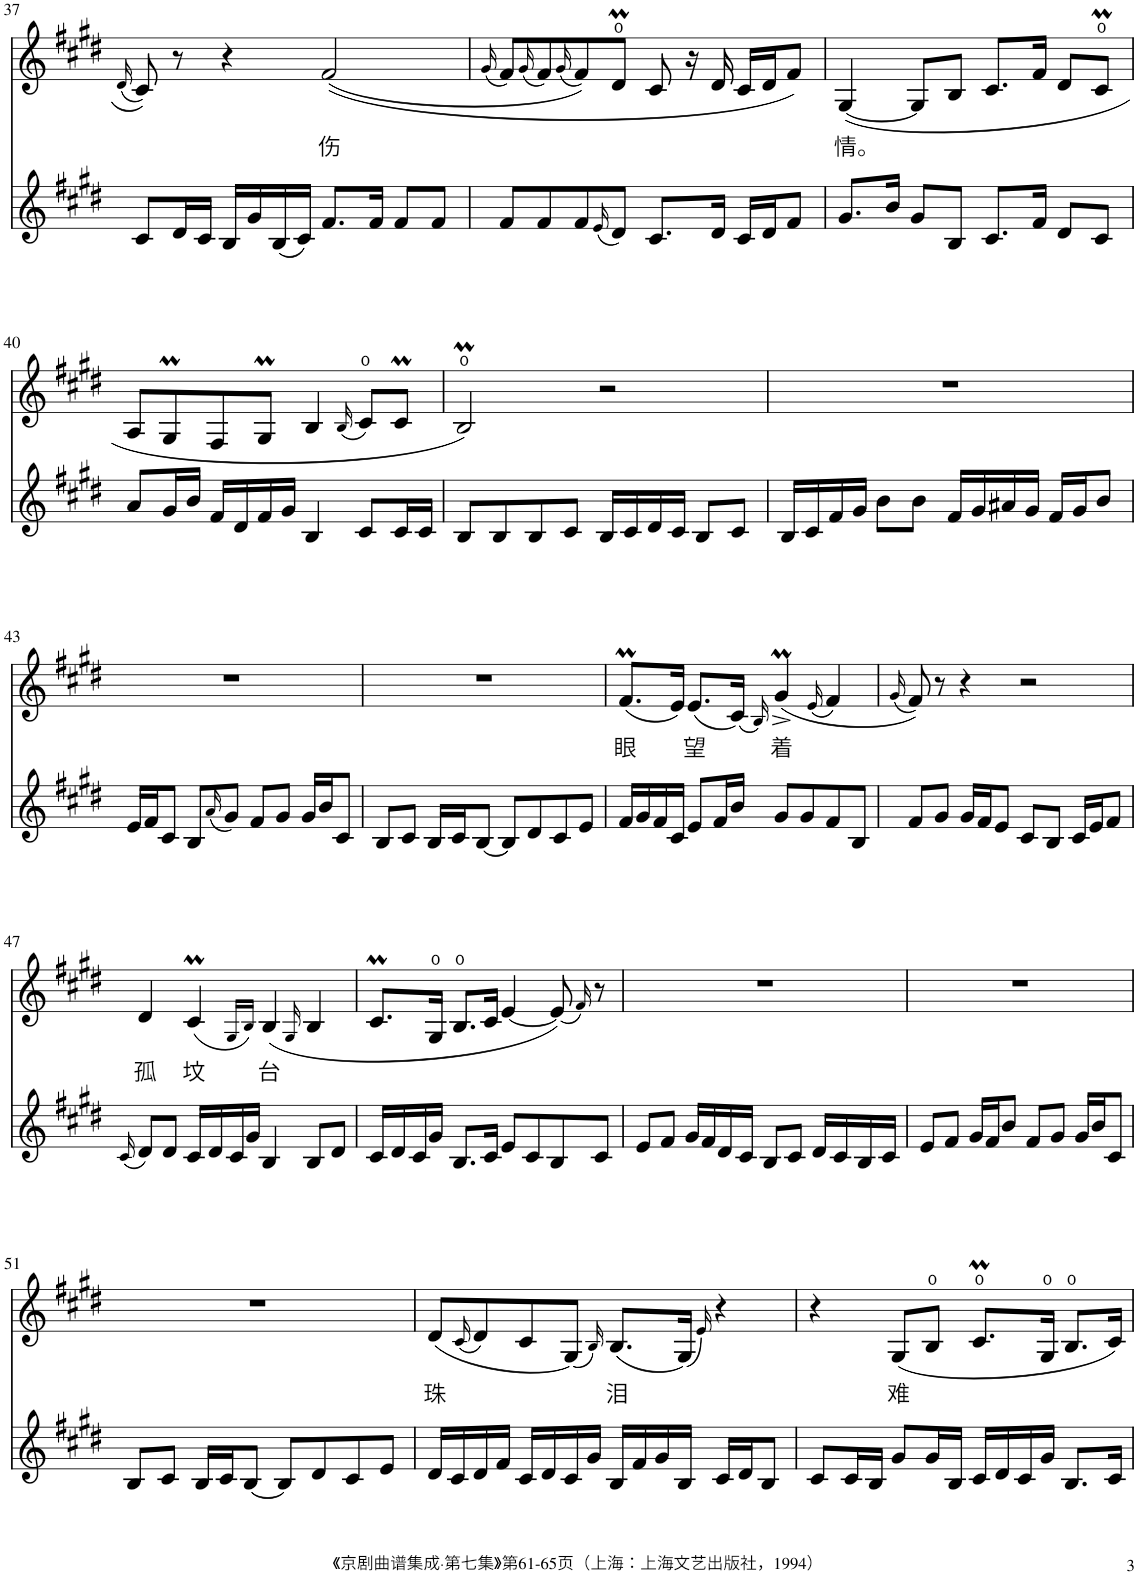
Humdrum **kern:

**kern	**kern	**text
*part2	*part1	*part1
*staff2	*staff1	*staff1
*I"Piano	*I"Piano	*
*I'Pno	*I'Pno	*
!!LO:PB:g=z
*clefG2	*clefG2	*
*k[f#c#g#d#]	*k[f#c#g#d#]	*
*M4/4	*M4/4	*
=37	=37	=37
.	(16qd#/	.
8c#/L	8c#/)	.
16d#/L	8r	.
16c#/JJ	.	.
16B/LL	4r	.
16g#/	.	.
(16B/	.	.
16c#/JJ)	.	.
!	!	!LO:LY:b
8.f#/L	((2f#/	伤
16f#/Jk	.	.
8f#/L	.	.
8f#/J	.	.
=38	=38	=38
.	(16qg#/	.
8f#/L	8f#/L)	.
.	(16qg#/	.
8f#/	8f#/)	.
.	(16qg#/	.
8f#/	8f#/))	.
(16qe/	.	.
8d#/J)	8d#m/J	.
8.c#/L	8c#/	.
.	16r	.
16d#/Jk	16d#/	.
16c#/LL	16c#/LL	.
16d#/J	16d#/J	.
8f#/J	8f#/J)	.
=39	=39	=39
!	!	!LO:LY:b
8.g#/L	([4G#/	情。
16b/Jk	.	.
8g#/L	8G#/L]	.
8B/J	8B/J	.
8.c#/L	8.c#/L	.
16f#/Jk	16f#/Jk	.
8d#/L	8d#/L	.
8c#/J	8c#M/J	.
!!LO:LB:g=z
=40	=40	=40
8a/L	8A/L	.
16g#/L	8G#m/	.
16b/JJ	.	.
16f#/LL	8F#/	.
16d#/	.	.
16f#/	8G#m/J	.
16g#/JJ	.	.
4B/	4B/	.
.	(16qB/	.
8c#/L	8c#/L)	.
16c#/L	8c#M/J	.
16c#/JJ	.	.
=41	=41	=41
8B/L	2BM/)	.
8B/	.	.
8B/	.	.
8c#/J	.	.
16B/LL	2r	.
16c#/	.	.
16d#/	.	.
16c#/JJ	.	.
8B/L	.	.
8c#/J	.	.
=42	=42	=42
16B/LL	1r	.
16c#/	.	.
16f#/	.	.
16g#/JJ	.	.
8b\L	.	.
8b\J	.	.
16f#/LL	.	.
16g#/	.	.
16a#X/	.	.
16g#/JJ	.	.
16f#/LL	.	.
16g#/J	.	.
8b/J	.	.
!!LO:LB:g=z
=43	=43	=43
16e/LL	1r	.
16f#/J	.	.
8c#/J	.	.
8B/L	.	.
(16qa/	.	.
8g#/J)	.	.
8f#/L	.	.
8g#/J	.	.
16g#/LL	.	.
16b/J	.	.
8c#/J	.	.
=44	=44	=44
8B/L	1r	.
8c#/J	.	.
16B/LL	.	.
16c#/J	.	.
[8B/J	.	.
8B/L]	.	.
8d#/	.	.
8c#/	.	.
8e/J	.	.
=45	=45	=45
!	!	!LO:LY:b
16f#/LL	(8.f#M/L	眼
16g#/	.	.
16f#/	.	.
16c#/JJ	16e/Jk)	.
!	!	!LO:LY:b
8e/L	(8.e/L	望
16f#/L	.	.
16b/JJ	(16c#/Jk)	.
.	16qB/)	.
!	!	!LO:LY:b
8g#/L	(4g#m^/	着
8g#/	.	.
.	(16qe/	.
8f#/	4f#/)	.
8B/J	.	.
=46	=46	=46
.	(16qg#/	.
8f#/L	8f#/))	.
8g#/J	8r	.
16g#/LL	4r	.
16f#/J	.	.
8e/J	.	.
8c#/L	2r	.
8B/J	.	.
16c#/LL	.	.
16e/J	.	.
8f#/J	.	.
!!LO:LB:g=z
=47	=47	=47
(16qc#/	.	.
!	!	!LO:LY:b
8d#/L)	4d#/	孤
8d#/J	.	.
!	!	!LO:LY:b
16c#/LL	(4c#M/	坟
16d#/	.	.
16c#/	.	.
16g#/JJ	.	.
.	16qG#/LL	.
.	16qB/JJ)	.
!	!	!LO:LY:b
4B/	(4B/	台
.	16qG#/	.
8B/L	4B/	.
8d#/J	.	.
=48	=48	=48
16c#/LL	8.c#M/L	.
16d#/	.	.
16c#/	.	.
16g#/JJ	16G#/Jk	.
8.B/L	8.B/L	.
16c#/Jk	16c#/Jk	.
8e/L	[4e/	.
8c#/	.	.
8B/	(8e/])	.
.	16qf#/)	.
8c#/J	8r	.
=49	=49	=49
8e/L	1r	.
8f#/J	.	.
16g#/LL	.	.
16f#/	.	.
16d#/	.	.
16c#/JJ	.	.
8B/L	.	.
8c#/J	.	.
16d#/LL	.	.
16c#/	.	.
16B/	.	.
16c#/JJ	.	.
=50	=50	=50
8e/L	1r	.
8f#/J	.	.
16g#/LL	.	.
16f#/J	.	.
8b/J	.	.
8f#/L	.	.
8g#/J	.	.
16g#/LL	.	.
16b/J	.	.
8c#/J	.	.
!!LO:LB:g=z
=51	=51	=51
8B/L	1r	.
8c#/J	.	.
16B/LL	.	.
16c#/J	.	.
[8B/J	.	.
8B/L]	.	.
8d#/	.	.
8c#/	.	.
8e/J	.	.
=52	=52	=52
!	!	!LO:LY:b
16d#/LL	(8d#/L	珠
16c#/	.	.
.	(16qc#/	.
16d#/	8d#/)	.
16f#/JJ	.	.
16c#/LL	8c#/	.
16d#/	.	.
16c#/	(8G#/J)	.
16g#/JJ	.	.
.	16qB/)	.
!	!	!LO:LY:b
16B/LL	(8.B/L	泪
16f#/	.	.
16g#/	.	.
16B/JJ	(16G#/Jk)	.
.	16qe/)	.
16c#/LL	4r	.
16d#/J	.	.
8B/J	.	.
=53	=53	=53
8c#/L	4r	.
16c#/L	.	.
16B/JJ	.	.
!	!	!LO:LY:b
8g#/L	(8G#/L	难
16g#/L	8B/J	.
16B/JJ	.	.
16c#/LL	8.c#M/L	.
16d#/	.	.
16c#/	.	.
16g#/JJ	16G#/Jk	.
8.B/L	8.B/L	.
16c#/Jk	16c#/Jk)	.
=	=	=
*-	*-	*-
